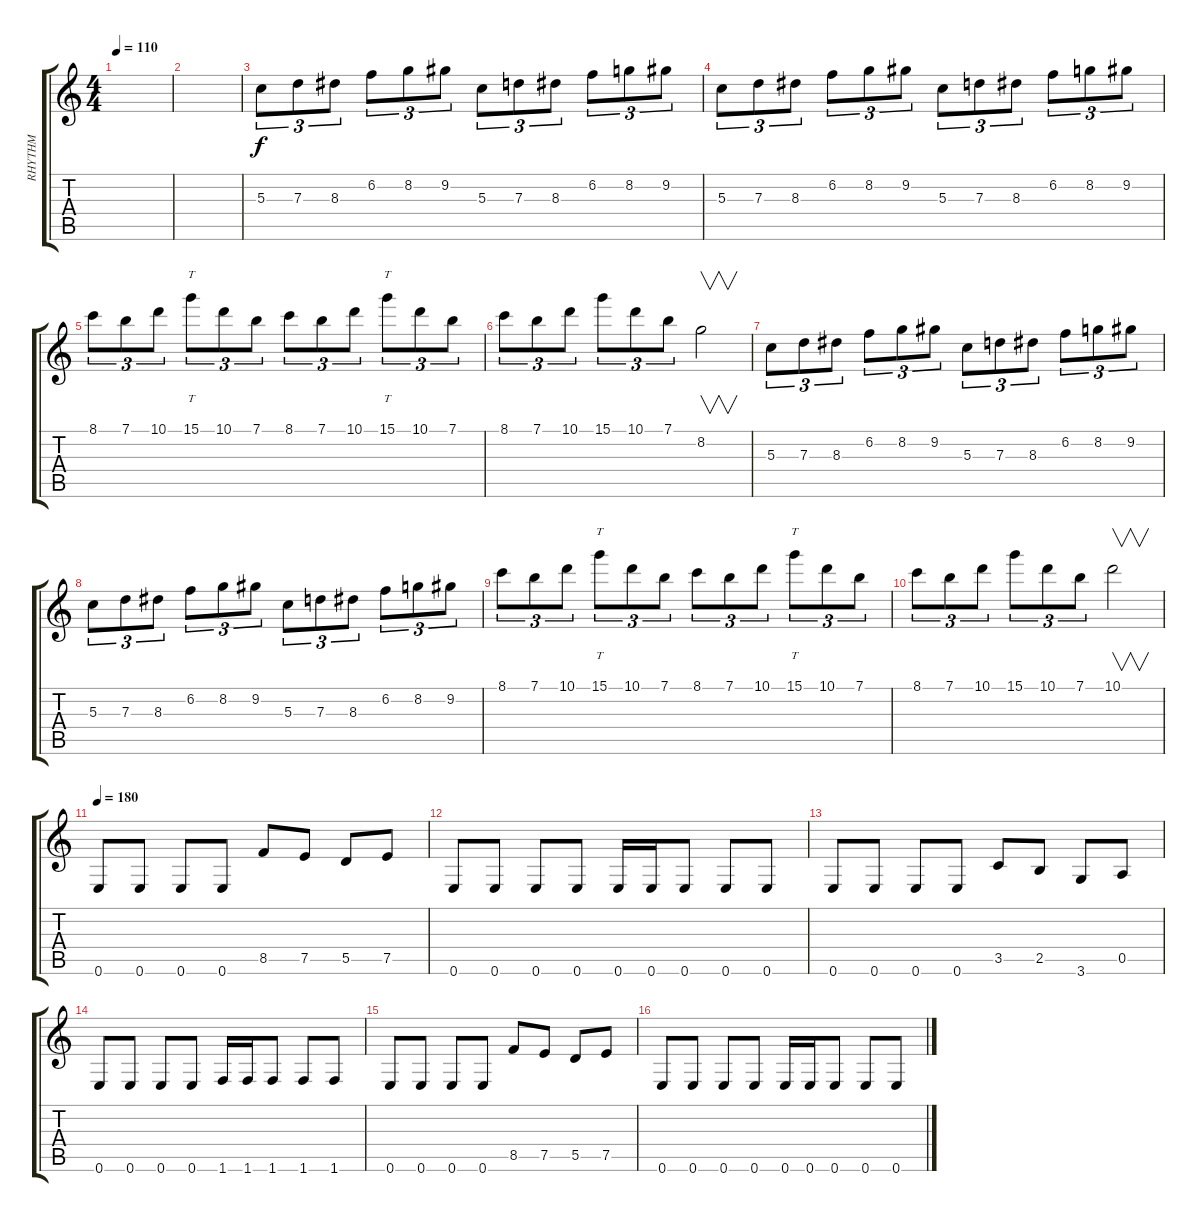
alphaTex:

\track ("RHYTHM" "RHYTHM") {instrument distortionguitar}
\staff {score tabs}
\tuning (E4 B3 G3 D3 A2 E2) {hide}
\ts (4 4)
\tempo 110
\clef g2
\ks c
|
|
5.3.8{tu (3 2) volume 15} 7.3.8{tu (3 2)} 8.3.8{tu (3 2)} 6.2.8{tu (3 2)} 8.2.8{tu (3 2)} 9.2.8{tu (3 2)} 5.3.8{tu (3 2)} 7.3.8{tu (3 2)} 8.3.8{tu (3 2)} 6.2.8{tu (3 2)} 8.2.8{tu (3 2)} 9.2.8{tu (3 2)} |
5.3.8{tu (3 2)} 7.3.8{tu (3 2)} 8.3.8{tu (3 2)} 6.2.8{tu (3 2)} 8.2.8{tu (3 2)} 9.2.8{tu (3 2)} 5.3.8{tu (3 2)} 7.3.8{tu (3 2)} 8.3.8{tu (3 2)} 6.2.8{tu (3 2)} 8.2.8{tu (3 2)} 9.2.8{tu (3 2)} |
8.1.8{tu (3 2)} 7.1.8{tu (3 2)} 10.1.8{tu (3 2)} 15.1.8{tt tu (3 2)} 10.1.8{tu (3 2)} 7.1.8{tu (3 2)} 8.1.8{tu (3 2)} 7.1.8{tu (3 2)} 10.1.8{tu (3 2)} 15.1.8{tt tu (3 2)} 10.1.8{tu (3 2)} 7.1.8{tu (3 2)} |
8.1.8{tu (3 2)} 7.1.8{tu (3 2)} 10.1.8{tu (3 2)} 15.1.8{tu (3 2)} 10.1.8{tu (3 2)} 7.1.8{tu (3 2)} 8.2.2{v} |
5.3.8{tu (3 2)} 7.3.8{tu (3 2)} 8.3.8{tu (3 2)} 6.2.8{tu (3 2)} 8.2.8{tu (3 2)} 9.2.8{tu (3 2)} 5.3.8{tu (3 2)} 7.3.8{tu (3 2)} 8.3.8{tu (3 2)} 6.2.8{tu (3 2)} 8.2.8{tu (3 2)} 9.2.8{tu (3 2)} |
5.3.8{tu (3 2)} 7.3.8{tu (3 2)} 8.3.8{tu (3 2)} 6.2.8{tu (3 2)} 8.2.8{tu (3 2)} 9.2.8{tu (3 2)} 5.3.8{tu (3 2)} 7.3.8{tu (3 2)} 8.3.8{tu (3 2)} 6.2.8{tu (3 2)} 8.2.8{tu (3 2)} 9.2.8{tu (3 2)} |
8.1.8{tu (3 2)} 7.1.8{tu (3 2)} 10.1.8{tu (3 2)} 15.1.8{tt tu (3 2)} 10.1.8{tu (3 2)} 7.1.8{tu (3 2)} 8.1.8{tu (3 2)} 7.1.8{tu (3 2)} 10.1.8{tu (3 2)} 15.1.8{tt tu (3 2)} 10.1.8{tu (3 2)} 7.1.8{tu (3 2)} |
8.1.8{tu (3 2)} 7.1.8{tu (3 2)} 10.1.8{tu (3 2)} 15.1.8{tu (3 2)} 10.1.8{tu (3 2)} 7.1.8{tu (3 2)} 10.1.2{v volume 14} |
\tempo 180
0.6.8 0.6.8 0.6.8 0.6.8 8.5.8 7.5.8 5.5.8 7.5.8 |
0.6.8 0.6.8 0.6.8 0.6.8 0.6.16 0.6.16 0.6.8 0.6.8 0.6.8 |
0.6.8 0.6.8 0.6.8 0.6.8 3.5.8 2.5.8 3.6.8 0.5.8 |
0.6.8 0.6.8 0.6.8 0.6.8 1.6.16 1.6.16 1.6.8 1.6.8 1.6.8 |
0.6.8 0.6.8 0.6.8 0.6.8 8.5.8 7.5.8 5.5.8 7.5.8 |
0.6.8 0.6.8 0.6.8 0.6.8 0.6.16 0.6.16 0.6.8 0.6.8 0.6.8
